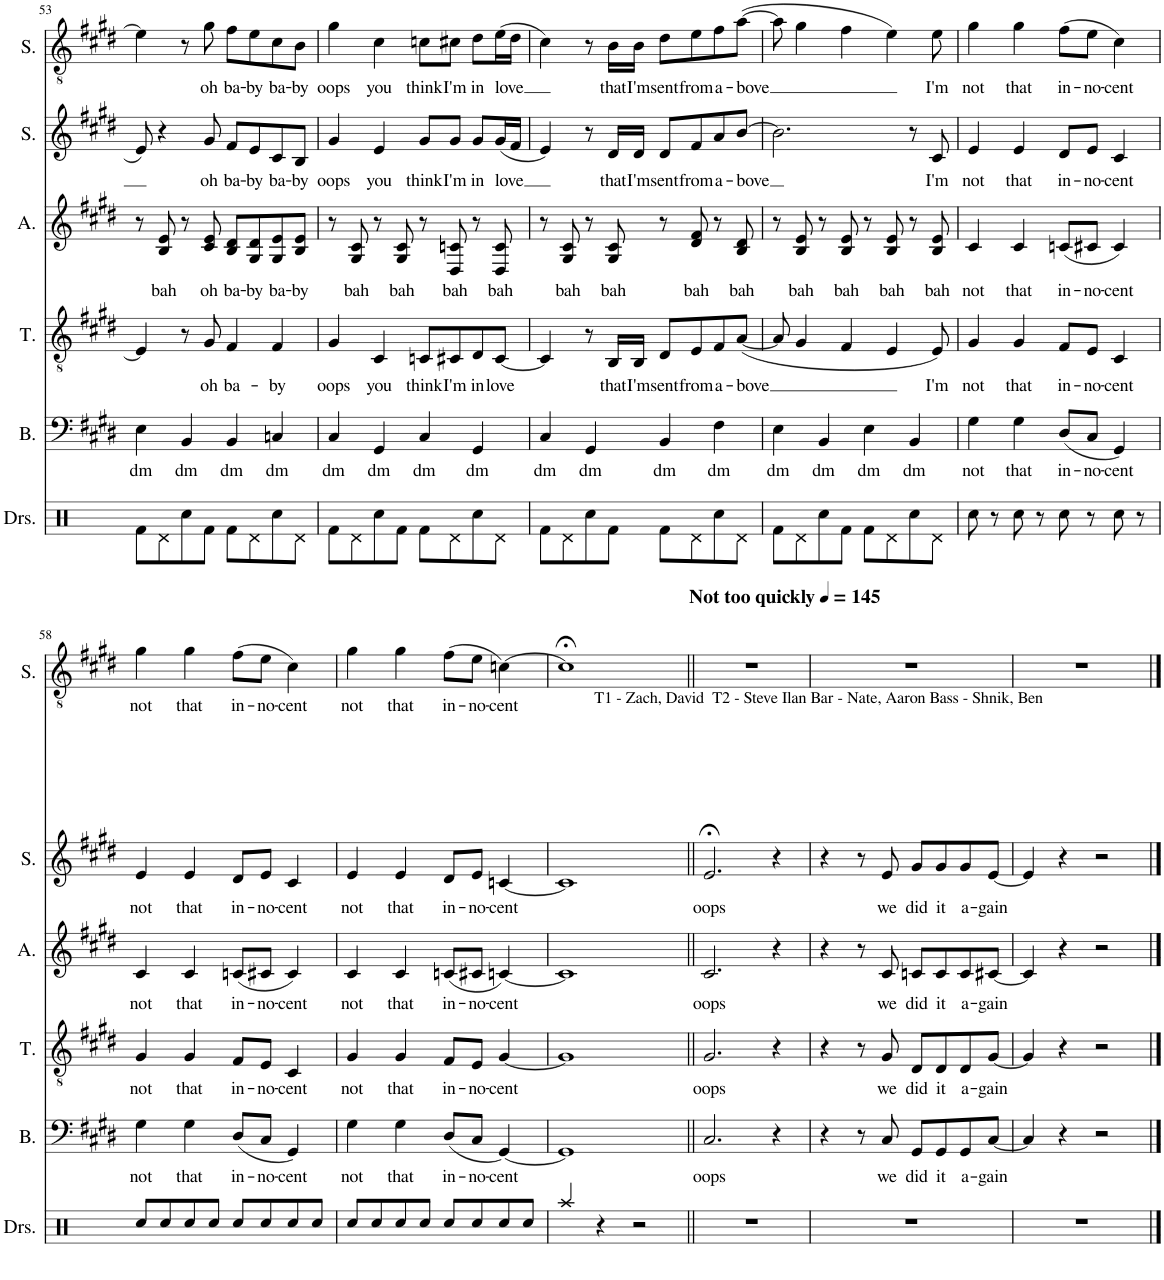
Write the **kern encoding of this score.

**kern	**kern	**text	**kern	**text	**kern	**text	**kern	**text	**kern	**text
*part6	*part5	*part5	*part4	*part4	*part3	*part3	*part2	*part2	*part1	*part1
*staff6	*staff5	*staff5	*staff4	*staff4	*staff3	*staff3	*staff2	*staff2	*staff1	*staff1
*I"Drumset	*I"Bass	*	*I"Tenor	*	*I"Alto	*	*I"Soprano	*	*I"Solo	*
*I'Drs.	*I'B.	*	*I'T.	*	*I'A.	*	*I'S.	*	*I'S.	*
!!LO:PB:g=z
*clefX	*clefF4	*	*clefGv2	*	*clefG2	*	*clefG2	*	*clefGv2	*
*k[]	*k[f#c#g#d#]	*	*k[f#c#g#d#]	*	*k[f#c#g#d#]	*	*k[f#c#g#d#]	*	*k[f#c#g#d#]	*
*M4/4	*M4/4	*	*M4/4	*	*M4/4	*	*M4/4	*	*M4/4	*
=53	=53	=53	=53	=53	=53	=53	=53	=53	=53	=53
!	!	!LO:LY:b	!	!	!	!	!	!	!	!
8Rf\L	4E\	dm	4E/]	.	8r	.	8e/	.	4e\]	.
!	!	!	!	!	!	!LO:LY:b	!	!	!	!
8Rd\	.	.	.	.	8B/ 8e/	bah	4r	.	.	.
!	!	!LO:LY:b	!	!	!	!	!	!	!	!
8Rcc\	4BB/	dm	8r	.	8r	.	.	.	8r	.
!	!	!	!	!LO:LY:b	!	!LO:LY:b	!	!LO:LY:b	!	!LO:LY:b
8Rf\J	.	.	8G#/	oh	8c#/ 8e/	oh	8g#/	oh	8g#\	oh
!	!	!LO:LY:b	!	!LO:LY:b	!	!LO:LY:b	!	!LO:LY:b	!	!LO:LY:b
8Rf\L	4BB/	dm	4F#/	ba-	8B/ 8d#/L	ba-	8f#/L	ba-	8f#\L	ba-
!	!	!	!	!	!	!LO:LY:b	!	!LO:LY:b	!	!LO:LY:b
8Rd\	.	.	.	.	8G#/ 8d#/	-by	8e/	-by	8e\	-by
!	!	!LO:LY:b	!	!LO:LY:b	!	!LO:LY:b	!	!LO:LY:b	!	!LO:LY:b
8Rcc\	4Cn/	dm	4F#/	-by	8G#/ 8e/	ba-	8c#/	ba-	8c#\	ba-
!	!	!	!	!	!	!LO:LY:b	!	!LO:LY:b	!	!LO:LY:b
8Rd\J	.	.	.	.	8B/ 8e/J	-by	8B/J	-by	8B\J	-by
=54	=54	=54	=54	=54	=54	=54	=54	=54	=54	=54
!	!	!LO:LY:b	!	!LO:LY:b	!	!	!	!LO:LY:b	!	!LO:LY:b
8Rf\L	4C#/	dm	4G#/	oops	8r	.	4g#/	oops	4g#\	oops
!	!	!	!	!	!	!LO:LY:b	!	!	!	!
8Rd\	.	.	.	.	8G#/ 8c#/	bah	.	.	.	.
!	!	!LO:LY:b	!	!LO:LY:b	!	!	!	!LO:LY:b	!	!LO:LY:b
8Rcc\	4GG#/	dm	4C#/	you	8r	.	4e/	you	4c#\	you
!	!	!	!	!	!	!LO:LY:b	!	!	!	!
8Rf\J	.	.	.	.	8G#/ 8c#/	bah	.	.	.	.
!	!	!LO:LY:b	!	!LO:LY:b	!	!	!	!LO:LY:b	!	!LO:LY:b
8Rf\L	4C#/	dm	8Cn/L	think	8r	.	8g#/L	think	8cn\L	think
!	!	!	!	!LO:LY:b	!	!LO:LY:b	!	!LO:LY:b	!	!LO:LY:b
8Rd\	.	.	8C#X/	I'm	8D#/ 8cn/	bah	8g#/J	I'm	8c#X\J	I'm
!	!	!LO:LY:b	!	!LO:LY:b	!	!	!	!LO:LY:b	!	!LO:LY:b
8Rcc\	4GG#/	dm	8D#/	in	8r	.	8g#/L	in	8d#\L	in
!	!	!	!	!LO:LY:b	!	!LO:LY:b	!	!LO:LY:b	!	!LO:LY:b
8Rd\J	.	.	[8C#/J	love	8D#/ 8c/	bah	(16g#/L	love	(16e\L	love
.	.	.	.	.	.	.	16f#/JJ	.	16d#\JJ	.
=55	=55	=55	=55	=55	=55	=55	=55	=55	=55	=55
!	!	!LO:LY:b	!	!	!	!	!	!	!	!
8Rf\L	4C#/	dm	4C#/]	.	8r	.	4e/)	.	4c#\)	.
!	!	!	!	!	!	!LO:LY:b	!	!	!	!
8Rd\	.	.	.	.	8G#/ 8c#/	bah	.	.	.	.
!	!	!LO:LY:b	!	!	!	!	!	!	!	!
8Rcc\	4GG#/	dm	8r	.	8r	.	8r	.	8r	.
!	!	!	!	!LO:LY:b	!	!LO:LY:b	!	!LO:LY:b	!	!LO:LY:b
8Rf\J	.	.	16BB/LL	that	8G#/ 8c#/	bah	16d#/LL	that	16B\LL	that
!	!	!	!	!LO:LY:b	!	!	!	!LO:LY:b	!	!LO:LY:b
.	.	.	16BB/JJ	I'm	.	.	16d#/JJ	I'm	16B\JJ	I'm
!	!	!LO:LY:b	!	!LO:LY:b	!	!	!	!LO:LY:b	!	!LO:LY:b
8Rf\L	4BB/	dm	8D#/L	sent	8r	.	8d#/L	sent	8d#\L	sent
!	!	!	!	!LO:LY:b	!	!LO:LY:b	!	!LO:LY:b	!	!LO:LY:b
8Rd\	.	.	8E/	from	8d#/ 8f#/	bah	8f#/	from	8e\	from
!	!	!LO:LY:b	!	!LO:LY:b	!	!	!	!LO:LY:b	!	!LO:LY:b
8Rcc\	4F#\	dm	8F#/	a-	8r	.	8a/	a-	8f#\	a-
!	!	!	!	!LO:LY:b	!	!LO:LY:b	!	!LO:LY:b	!	!LO:LY:b
8Rd\J	.	.	([8A/J	-bove	8B/ 8d#/	bah	[8b/J	-bove	([8a\J	-bove
=56	=56	=56	=56	=56	=56	=56	=56	=56	=56	=56
!	!	!LO:LY:b	!	!	!	!	!	!	!	!
8Rf\L	4E\	dm	8A/]	.	8r	.	2.b\]	.	8a\]	.
!	!	!	!	!	!	!LO:LY:b	!	!	!	!
8Rd\	.	.	4G#/	.	8B/ 8e/	bah	.	.	4g#\	.
!	!	!LO:LY:b	!	!	!	!	!	!	!	!
8Rcc\	4BB/	dm	.	.	8r	.	.	.	.	.
!	!	!	!	!	!	!LO:LY:b	!	!	!	!
8Rf\J	.	.	4F#/	.	8B/ 8e/	bah	.	.	4f#\	.
!	!	!LO:LY:b	!	!	!	!	!	!	!	!
8Rf\L	4E\	dm	.	.	8r	.	.	.	.	.
!	!	!	!	!	!	!LO:LY:b	!	!	!	!
8Rd\	.	.	4E/	.	8B/ 8e/	bah	.	.	4e\)	.
!	!	!LO:LY:b	!	!	!	!	!	!	!	!
8Rcc\	4BB/	dm	.	.	8r	.	8r	.	.	.
!	!	!	!	!LO:LY:b	!	!LO:LY:b	!	!LO:LY:b	!	!LO:LY:b
8Rd\J	.	.	8E/)	I'm	8B/ 8e/	bah	8c#/	I'm	8e\	I'm
=57	=57	=57	=57	=57	=57	=57	=57	=57	=57	=57
!	!	!LO:LY:b	!	!LO:LY:b	!	!LO:LY:b	!	!LO:LY:b	!	!LO:LY:b
8Rcc\	4G#\	not	4G#/	not	4c#/	not	4e/	not	4g#\	not
8r	.	.	.	.	.	.	.	.	.	.
!	!	!LO:LY:b	!	!LO:LY:b	!	!LO:LY:b	!	!LO:LY:b	!	!LO:LY:b
8Rcc\	4G#\	that	4G#/	that	4c#/	that	4e/	that	4g#\	that
8r	.	.	.	.	.	.	.	.	.	.
!	!	!LO:LY:b	!	!LO:LY:b	!	!LO:LY:b	!	!LO:LY:b	!	!LO:LY:b
8Rcc\	(8D#/L	in-	8F#/L	in-	(8cn/L	in-	8d#/L	in-	(8f#\L	in-
!	!	!LO:LY:b	!	!LO:LY:b	!	!LO:LY:b	!	!LO:LY:b	!	!LO:LY:b
8r	8C#/J	-no-	8E/J	-no-	8c#X/J	-no-	8e/J	-no-	8e\J	-no-
!	!	!LO:LY:b	!	!LO:LY:b	!	!LO:LY:b	!	!LO:LY:b	!	!LO:LY:b
8Rcc\	4GG#/)	-cent	4C#/	-cent	4c#/)	-cent	4c#/	-cent	4c#\)	-cent
8r	.	.	.	.	.	.	.	.	.	.
!!LO:LB:g=z
=58	=58	=58	=58	=58	=58	=58	=58	=58	=58	=58
!	!	!LO:LY:b	!	!LO:LY:b	!	!LO:LY:b	!	!LO:LY:b	!	!LO:LY:b
8Rcc/L	4G#\	not	4G#/	not	4c#/	not	4e/	not	4g#\	not
8Rcc/	.	.	.	.	.	.	.	.	.	.
!	!	!LO:LY:b	!	!LO:LY:b	!	!LO:LY:b	!	!LO:LY:b	!	!LO:LY:b
8Rcc/	4G#\	that	4G#/	that	4c#/	that	4e/	that	4g#\	that
8Rcc/J	.	.	.	.	.	.	.	.	.	.
!	!	!LO:LY:b	!	!LO:LY:b	!	!LO:LY:b	!	!LO:LY:b	!	!LO:LY:b
8Rcc/L	(8D#/L	in-	8F#/L	in-	(8cn/L	in-	8d#/L	in-	(8f#\L	in-
!	!	!LO:LY:b	!	!LO:LY:b	!	!LO:LY:b	!	!LO:LY:b	!	!LO:LY:b
8Rcc/	8C#/J	-no-	8E/J	-no-	8c#X/J	-no-	8e/J	-no-	8e\J	-no-
!	!	!LO:LY:b	!	!LO:LY:b	!	!LO:LY:b	!	!LO:LY:b	!	!LO:LY:b
8Rcc/	4GG#/)	-cent	4C#/	-cent	4c#/)	-cent	4c#/	-cent	4c#\)	-cent
8Rcc/J	.	.	.	.	.	.	.	.	.	.
=59	=59	=59	=59	=59	=59	=59	=59	=59	=59	=59
!	!	!LO:LY:b	!	!LO:LY:b	!	!LO:LY:b	!	!LO:LY:b	!	!LO:LY:b
8Rcc/L	4G#\	not	4G#/	not	4c#/	not	4e/	not	4g#\	not
8Rcc/	.	.	.	.	.	.	.	.	.	.
!	!	!LO:LY:b	!	!LO:LY:b	!	!LO:LY:b	!	!LO:LY:b	!	!LO:LY:b
8Rcc/	4G#\	that	4G#/	that	4c#/	that	4e/	that	4g#\	that
8Rcc/J	.	.	.	.	.	.	.	.	.	.
!	!	!LO:LY:b	!	!LO:LY:b	!	!LO:LY:b	!	!LO:LY:b	!	!LO:LY:b
8Rcc/L	(8D#/L	in-	8F#/L	in-	(8cn/L	in-	8d#/L	in-	(8f#\L	in-
!	!	!LO:LY:b	!	!LO:LY:b	!	!LO:LY:b	!	!LO:LY:b	!	!LO:LY:b
8Rcc/	8C#/J	-no-	8E/J	-no-	8c#X/J	-no-	8e/J	-no-	8e\J	-no-
!	!	!LO:LY:b	!	!LO:LY:b	!	!LO:LY:b	!	!LO:LY:b	!	!LO:LY:b
8Rcc/	[4GG#/)	-cent	[4G#/	-cent	[4cn/)	-cent	[4cn/	-cent	[4cn\)	-cent
8Rcc/J	.	.	.	.	.	.	.	.	.	.
=60	=60	=60	=60	=60	=60	=60	=60	=60	=60	=60
4Raa/	1GG#]	.	1G#]	.	1c]	.	1c]	.	1c;<]	.
4r	.	.	.	.	.	.	.	.	.	.
2r	.	.	.	.	.	.	.	.	.	.
=61||	=61||	=61||	=61||	=61||	=61||	=61||	=61||	=61||	=61||	=61||
*	*	*	*	*	*	*	*	*	*MM145	*
!	!	!	!	!	!	!	!	!	!LO:TX:a:B:t=Not too quickly	!
!	!	!	!	!	!	!	!LO:TX:a:t=T1 - Zach, David  T2 - Steve Ilan Bar - Nate, Aaron Bass - Shnik, Ben	!	!	!
!	!	!LO:LY:b	!	!LO:LY:b	!	!LO:LY:b	!	!LO:LY:b	!	!
1r	2.C#/	oops	2.G#/	oops	2.c#/	oops	2.e;</	oops	1r	.
.	4r	.	4r	.	4r	.	4r	.	.	.
=62	=62	=62	=62	=62	=62	=62	=62	=62	=62	=62
1r	4r	.	4r	.	4r	.	4r	.	1r	.
.	8r	.	8r	.	8r	.	8r	.	.	.
!	!	!LO:LY:b	!	!LO:LY:b	!	!LO:LY:b	!	!LO:LY:b	!	!
.	8C#/	we	8G#/	we	8c#/	we	8e/	we	.	.
!	!	!LO:LY:b	!	!LO:LY:b	!	!LO:LY:b	!	!LO:LY:b	!	!
.	8GG#/L	did	8D#/L	did	8cn/L	did	8g#/L	did	.	.
!	!	!LO:LY:b	!	!LO:LY:b	!	!LO:LY:b	!	!LO:LY:b	!	!
.	8GG#/	it	8D#/	it	8c/	it	8g#/	it	.	.
!	!	!LO:LY:b	!	!LO:LY:b	!	!LO:LY:b	!	!LO:LY:b	!	!
.	8GG#/	a-	8D#/	a-	8c/	a-	8g#/	a-	.	.
!	!	!LO:LY:b	!	!LO:LY:b	!	!LO:LY:b	!	!LO:LY:b	!	!
.	[8C#/J	-gain	[8G#/J	-gain	[8c#X/J	-gain	[8e/J	-gain	.	.
=63	=63	=63	=63	=63	=63	=63	=63	=63	=63	=63
1r	4C#/]	.	4G#/]	.	4c#/]	.	4e/]	.	1r	.
.	4r	.	4r	.	4r	.	4r	.	.	.
.	2r	.	2r	.	2r	.	2r	.	.	.
==	==	==	==	==	==	==	==	==	==	==
*-	*-	*-	*-	*-	*-	*-	*-	*-	*-	*-
